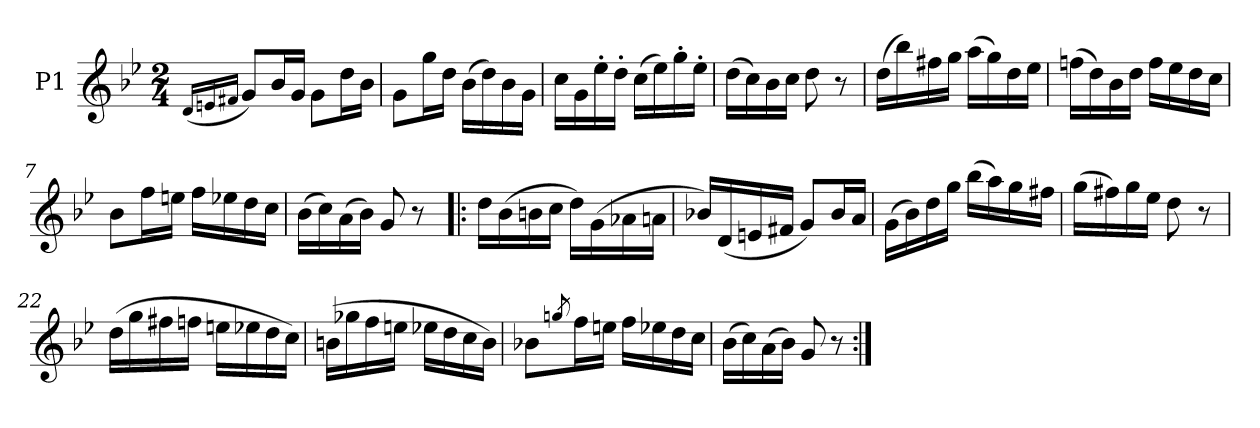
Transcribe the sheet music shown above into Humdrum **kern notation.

**kern
*part1
*staff1
*I"P1
*clefG2
*k[b-e-]
*g:
*M2/4
=1
(16qqd/LL
16qqen/
16qqf#X/JJ
8gL)
16b-L
16gJJ
8gL
16ddL
16b-JJ
=2
8gL
16ggL
16ddJJ
(16b-LL
16dd)
16b-
16gJJ
=3
16ccLL
16g
16ee-'
16dd'JJ
(16ccLL
16ee-)
16gg'
16ee-'JJ
=4
(16ddLL
16cc)
16b-
16ccJJ
8dd
8r
=5
(16ddLL
16bb-)
16ff#X
16ggJJ
(16aaLL
16gg)
16dd
16ee-JJ
=6
(16ffnLL
16dd)
16b-
16ddJJ
16ffLL
16ee-
16dd
16ccJJ
=7
8b-L
16ffL
16eenJJ
16ffLL
16ee-X
16dd
16ccJJ
=8
(16b-LL
16cc)
(16a
16b-JJ)
8g
8r
=18!|:
16ddLL
(16b-
16bn
16ccJJ
16ddLL)
(16g
16a-X
16anJJ
=19
16b-XLL)
(16d
16en
16f#XJJ
8gL)
16b-L
16aJJ
=20
(16gLL
16b-)
16dd
16ggJJ
(16bb-LL
16aa)
16gg
16ff#XJJ
=21
(16ggLL
16ff#X)
16gg
16ee-JJ
8dd
8r
=22
(16ddLL
16gg
16ff#X
16ffnJJ
16eenLL
16ee-X
16dd
16ccJJ)
=23
(16bnLL
16gg-X
16ff
16eenJJ
16ee-XLL
16dd
16cc
16bJJ)
=24
8b-XL
8qggn/
16ffL
16eenJJ
16ffLL
16ee-X
16dd
16ccJJ
=25
(16b-LL
16cc)
(16a
16b-JJ)
8g
8r
=:|!
*-
